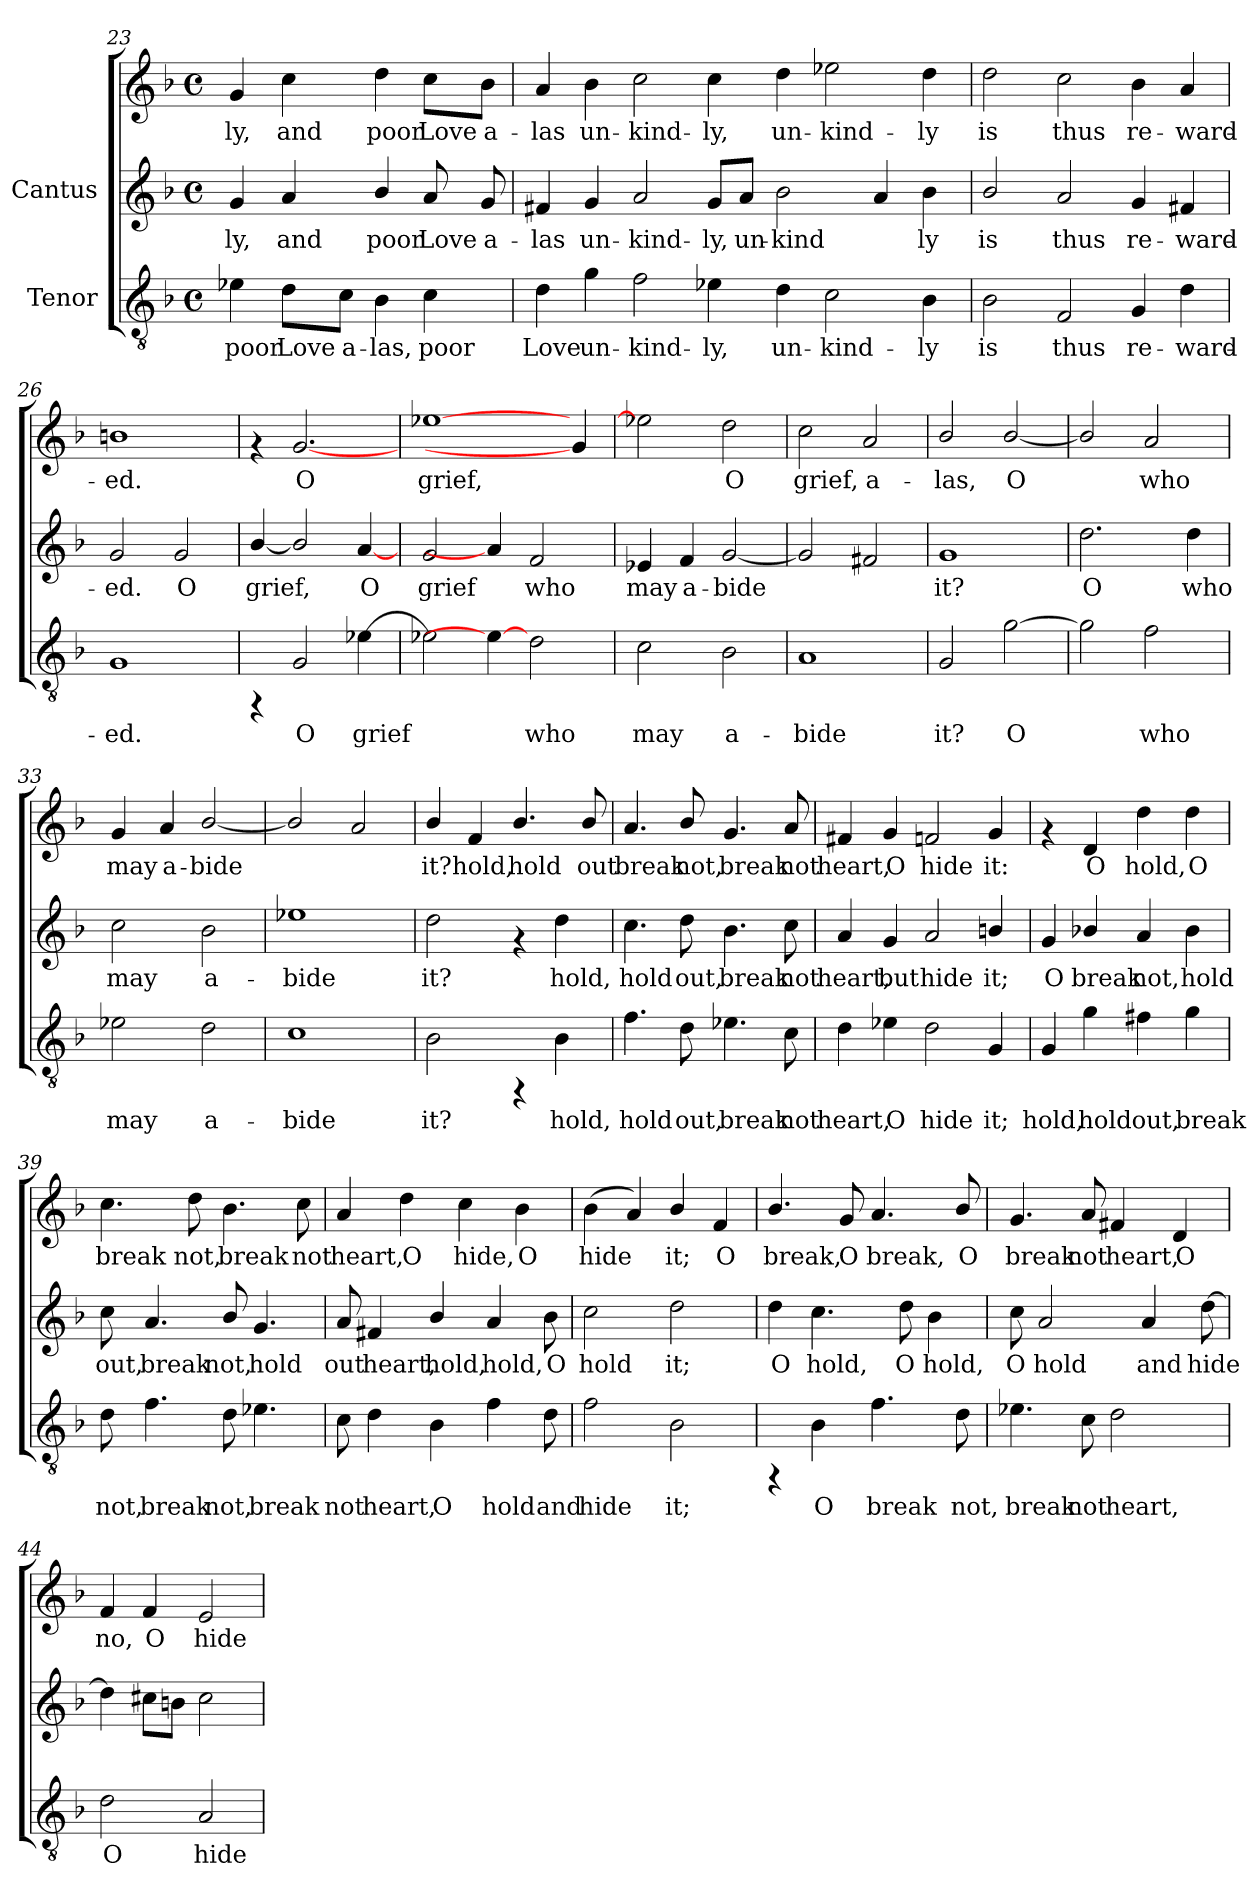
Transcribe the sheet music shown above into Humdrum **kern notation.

**kern	**text	**kern	**text	**kern	**text
*part2	*part2	*part1	*part1	*part1	*part1
*staff3	*staff3	*staff2	*staff2	*staff1	*staff1
*I"Tenor	*	*I"Cantus	*	*	*
!!LO:LB:g=z
*clefGv2	*	*clefG2	*	*clefG2	*
*k[b-]	*	*k[b-]	*	*k[b-]	*
*F:	*	*F:	*	*F:	*
*M4/4	*	*M4/4	*	*M4/4	*
*met(c)	*	*met(c)	*	*met(c)	*
=23	=23	=23	=23	=23	=23
!	!LO:LY:b:cj	!	!LO:LY:b:cj	!	!LO:LY:b:cj
4e-X\	poor	4g/	-ly,	4g/	-ly,
!	!LO:LY:b:cj	!	!LO:LY:b:cj	!	!LO:LY:b:cj
8d\L	Love	4a/	and	4cc\	and
!	!LO:LY:b:cj	!	!	!	!
8c\J	a-	.	.	.	.
!	!LO:LY:b:cj	!	!LO:LY:b:cj	!	!LO:LY:b:cj
4B-\	-las,	4b-/	poor	4dd\	poor
!	!LO:LY:b:cj	!	!LO:LY:b:cj	!	!LO:LY:b:cj
4c\	poor	8a/	Love	8cc\L	Love
!	!	!	!LO:LY:b:cj	!	!LO:LY:b:cj
.	.	8g/	a-	8b-\J	a-
!!LO:LB:g=z
=24	=24	=24	=24	=24	=24
!	!LO:LY:b:cj	!	!LO:LY:b:cj	!	!LO:LY:b:cj
4d\	Love	4f#X/	las	4a/	-las
!	!LO:LY:b:cj	!	!LO:LY:b:cj	!	!LO:LY:b:cj
4g\	un-	4g/	un-	4b-\	un-
!	!LO:LY:b:cj	!	!LO:LY:b:cj	!	!LO:LY:b:cj
2f\	-kind-	2a/	-kind-	2cc\	-kind-
!	!LO:LY:b:cj	!	!LO:LY:b:cj	!	!LO:LY:b:cj
4e-X\	-ly,	8g/L	-ly,	4cc\	-ly,
!	!	!	!LO:LY:b:cj	!	!
.	.	8a/J	un-	.	.
!	!LO:LY:b:cj	!	!LO:LY:b:cj	!	!LO:LY:b:cj
4d\	un-	2b-\	-kind-	4dd\	un-
!	!LO:LY:b:cj	!	!	!	!LO:LY:b:cj
2c\	-kind-	.	.	2ee-X\	-kind-
!	!	!	!LO:LY:b:cj	!	!
.	.	4a/	-	.	.
!	!LO:LY:b:cj	!	!LO:LY:b:cj	!	!LO:LY:b:cj
4B-\	-ly	4b-\	ly	4dd\	-ly
=25	=25	=25	=25	=25	=25
!	!LO:LY:b:cj	!	!LO:LY:b:cj	!	!LO:LY:b:cj
2B-\	is	2b-/	-is	2dd\	is
!	!LO:LY:b:cj	!	!LO:LY:b:cj	!	!LO:LY:b:cj
2F/	thus	2a/	thus	2cc\	thus
!	!LO:LY:b:cj	!	!LO:LY:b:cj	!	!LO:LY:b:cj
4G/	re-	4g/	re-	4b-\	re-
!	!LO:LY:b:cj	!	!LO:LY:b:cj	!	!LO:LY:b:cj
4d\	-ward-	4f#X/	-ward-	4a/	-ward-
=26	=26	=26	=26	=26	=26
!	!LO:LY:b:cj	!	!LO:LY:b:cj	!	!LO:LY:b:cj
1G	-ed.	2g/	ed.	1bn	-ed.
!	!	!	!LO:LY:b:cj	!	!
.	.	2g/	O	.	.
!!LO:LB:g=z
=27	=27	=27	=27	=27	=27
!	!	!	!LO:LY:b:cj	!	!
4rFF	.	[<4b-/	grief,	4rf	.
!	!LO:LY:b:cj	!	!LO:LY:b:cj	!	!LO:LY:b:cj
2G/	O	2b-/]	.	[2.g	O
!	!LO:LY:b:cj	!	!LO:LY:b:cj	!	!
[>4e-X\	grief	[4a/	O	.	.
=28	=28	=28	=28	=28	=28
!	!LO:LY:b:cj	!	!LO:LY:b:cj	!	!LO:LY:b:cj
2e-X\]	.	2g/	grief	[>1ee-X	grief,
4e-\_	.	4a/]	.	.	.
!	!LO:LY:b:cj	!	!LO:LY:b:cj	!	!
2d\	who	2f/	who	.	.
.	.	.	.	4g]	.
=29	=29	=29	=29	=29	=29
!	!LO:LY:b:cj	!	!LO:LY:b:cj	!	!LO:LY:b:cj
2c\	may	4e-X/	may	2ee-X\]	.
!	!	!	!LO:LY:b:cj	!	!
.	.	4f/	a-	.	.
!	!LO:LY:b:cj	!	!LO:LY:b:cj	!	!LO:LY:b:cj
2B-\	a-	[<2g/	-bide	2dd\	O
=30	=30	=30	=30	=30	=30
!	!LO:LY:b:cj	!	!	!	!LO:LY:b:cj
1A	-bide	2g/]	.	2cc\	grief,
!	!	!	!	!	!LO:LY:b:cj
.	.	2f#X/	.	2a/	a-
=31	=31	=31	=31	=31	=31
!	!LO:LY:b:cj	!	!LO:LY:b:cj	!	!LO:LY:b:cj
2G/	it?	1g	it?	2b-/	-las,
!	!LO:LY:b:cj	!	!	!	!LO:LY:b:cj
[>2g\	O	.	.	[<2b-/	O
=32	=32	=32	=32	=32	=32
!	!LO:LY:b:cj	!	!LO:LY:b:cj	!	!LO:LY:b:cj
2g\]	.	2.dd\	O	2b-/]	.
!	!LO:LY:b:cj	!	!	!	!LO:LY:b:cj
2f\	who	.	.	2a/	who
!	!	!	!LO:LY:b:cj	!	!
.	.	4dd\	who	.	.
!!LO:LB:g=z
=33	=33	=33	=33	=33	=33
!	!LO:LY:b:cj	!	!LO:LY:b:cj	!	!LO:LY:b:cj
2e-X\	may	2cc\	may	4g/	may
!	!	!	!	!	!LO:LY:b:cj
.	.	.	.	4a/	a-
!	!LO:LY:b:cj	!	!LO:LY:b:cj	!	!LO:LY:b:cj
2d\	a-	2b-\	a-	[<2b-/	-bide
=34	=34	=34	=34	=34	=34
!	!LO:LY:b:cj	!	!LO:LY:b:cj	!	!
1c	-bide	1ee-X	-bide	2b-/]	.
.	.	.	.	2a/	.
=35	=35	=35	=35	=35	=35
!	!LO:LY:b:cj	!	!LO:LY:b:cj	!	!LO:LY:b:cj
2B-\	it?	2dd\	it?	4b-/	it?
!	!	!	!	!	!LO:LY:b:cj
.	.	.	.	4f/	hold,
!	!	!	!	!	!LO:LY:b:cj
4rFF	.	4rf	.	4.b-/	hold
!	!LO:LY:b:cj	!	!LO:LY:b:cj	!	!
4B-\	hold,	4dd\	hold,	.	.
!	!	!	!	!	!LO:LY:b:cj
.	.	.	.	8b-/	out
=36	=36	=36	=36	=36	=36
!	!LO:LY:b:cj	!	!LO:LY:b:cj	!	!LO:LY:b:cj
4.f\	hold	4.cc\	hold	4.a/	break
!	!LO:LY:b:cj	!	!LO:LY:b:cj	!	!LO:LY:b:cj
8d\	out,	8dd\	out,	8b-/	not,
!	!LO:LY:b:cj	!	!LO:LY:b:cj	!	!LO:LY:b:cj
4.e-X\	break	4.b-\	break	4.g/	break
!	!LO:LY:b:cj	!	!LO:LY:b:cj	!	!LO:LY:b:cj
8c\	not	8cc\	not	8a/	not
=37	=37	=37	=37	=37	=37
!	!LO:LY:b:cj	!	!LO:LY:b:cj	!	!LO:LY:b:cj
4d\	heart,	4a/	heart,	4f#X/	heart,
!	!LO:LY:b:cj	!	!LO:LY:b:cj	!	!LO:LY:b:cj
4e-X\	O	4g/	but	4g/	O
!	!LO:LY:b:cj	!	!LO:LY:b:cj	!	!LO:LY:b:cj
2d\	hide	2a/	hide	2f/	hide
!	!LO:LY:b:cj	!	!LO:LY:b:cj	!	!LO:LY:b:cj
4G/	it;	4bn/	it;	4g/	it:
!!LO:PB:g=z
=38	=38	=38	=38	=38	=38
!	!LO:LY:b:cj	!	!LO:LY:b:cj	!	!
4G/	hold,	4g/	O	4rf	.
!	!LO:LY:b:cj	!	!LO:LY:b:cj	!	!LO:LY:b:cj
4g\	hold	4b-X/	break	4d/	O
!	!LO:LY:b:cj	!	!LO:LY:b:cj	!	!LO:LY:b:cj
4f#X\	out,	4a/	not,	4dd\	hold,
!	!LO:LY:b:cj	!	!LO:LY:b:cj	!	!LO:LY:b:cj
4g\	break	4b-\	hold	4dd\	O
=39	=39	=39	=39	=39	=39
!	!LO:LY:b:cj	!	!LO:LY:b:cj	!	!LO:LY:b:cj
8d\	not,	8cc\	out,	4.cc\	break
!	!LO:LY:b:cj	!	!LO:LY:b:cj	!	!
4.f\	break	4.a/	break	.	.
!	!	!	!	!	!LO:LY:b:cj
.	.	.	.	8dd\	not,
!	!LO:LY:b:cj	!	!LO:LY:b:cj	!	!LO:LY:b:cj
8d\	not,	8b-/	not,	4.b-\	break
!	!LO:LY:b:cj	!	!LO:LY:b:cj	!	!
4.e-X\	break	4.g/	hold	.	.
!	!	!	!	!	!LO:LY:b:cj
.	.	.	.	8cc\	not
=40	=40	=40	=40	=40	=40
!	!LO:LY:b:cj	!	!LO:LY:b:cj	!	!LO:LY:b:cj
8c\	not	8a/	out	4a/	heart,
!	!LO:LY:b:cj	!	!LO:LY:b:cj	!	!
4d\	heart,	4f#X/	heart,	.	.
!	!	!	!	!	!LO:LY:b:cj
.	.	.	.	4dd\	O
!	!LO:LY:b:cj	!	!LO:LY:b:cj	!	!
4B-\	O	4b-/	hold,	.	.
!	!	!	!	!	!LO:LY:b:cj
.	.	.	.	4cc\	hide,
!	!LO:LY:b:cj	!	!LO:LY:b:cj	!	!
4f\	hold	4a/	hold,	.	.
!	!	!	!	!	!LO:LY:b:cj
.	.	.	.	4b-\	O
!	!LO:LY:b:cj	!	!LO:LY:b:cj	!	!
8d\	and	8b-\	O	.	.
=41	=41	=41	=41	=41	=41
!	!LO:LY:b:cj	!	!LO:LY:b:cj	!	!LO:LY:b:cj
2f\	hide	2cc\	hold	(>4b-\	hide
!	!	!	!	!	!LO:LY:b:cj
.	.	.	.	4a/)	.
!	!LO:LY:b:cj	!	!LO:LY:b:cj	!	!LO:LY:b:cj
2B-\	it;	2dd\	it;	4b-/	it;
!	!	!	!	!	!LO:LY:b:cj
.	.	.	.	4f/	O
!!LO:LB:g=z
=42	=42	=42	=42	=42	=42
!	!	!	!LO:LY:b:cj	!	!LO:LY:b:cj
4rFF	.	4dd\	O	4.b-/	break,
!	!LO:LY:b:cj	!	!LO:LY:b:cj	!	!
4B-\	O	4.cc\	hold,	.	.
!	!	!	!	!	!LO:LY:b:cj
.	.	.	.	8g/	O
!	!LO:LY:b:cj	!	!	!	!LO:LY:b:cj
4.f\	break	.	.	4.a/	break,
!	!	!	!LO:LY:b:cj	!	!
.	.	8dd\	O	.	.
!	!	!	!LO:LY:b:cj	!	!
.	.	4b-\	hold,	.	.
!	!LO:LY:b:cj	!	!	!	!LO:LY:b:cj
8d\	not,	.	.	8b-/	O
=43	=43	=43	=43	=43	=43
!	!LO:LY:b:cj	!	!LO:LY:b:cj	!	!LO:LY:b:cj
4.e-X\	break	8cc\	O	4.g/	break
!	!	!	!LO:LY:b:cj	!	!
.	.	2a/	hold	.	.
!	!LO:LY:b:cj	!	!	!	!LO:LY:b:cj
8c\	not	.	.	8a/	not
!	!LO:LY:b:cj	!	!	!	!LO:LY:b:cj
2d\	heart,	.	.	4f#X/	heart,
!	!	!	!LO:LY:b:cj	!	!
.	.	4a/	and	.	.
!	!	!	!	!	!LO:LY:b:cj
.	.	.	.	4d/	O
!	!	!	!LO:LY:b:cj	!	!
.	.	[>8dd\	hide	.	.
=44	=44	=44	=44	=44	=44
!	!LO:LY:b:cj	!	!	!	!LO:LY:b:cj
2d\	O	4dd\]	.	4f/	no,
!	!	!	!	!	!LO:LY:b:cj
.	.	8cc#X\L	.	4f/	O
.	.	8bn\J	.	.	.
!	!LO:LY:b:cj	!	!	!	!LO:LY:b:cj
2A/	hide	2cc#\	.	2e/	hide
=	=	=	=	=	=
*-	*-	*-	*-	*-	*-
